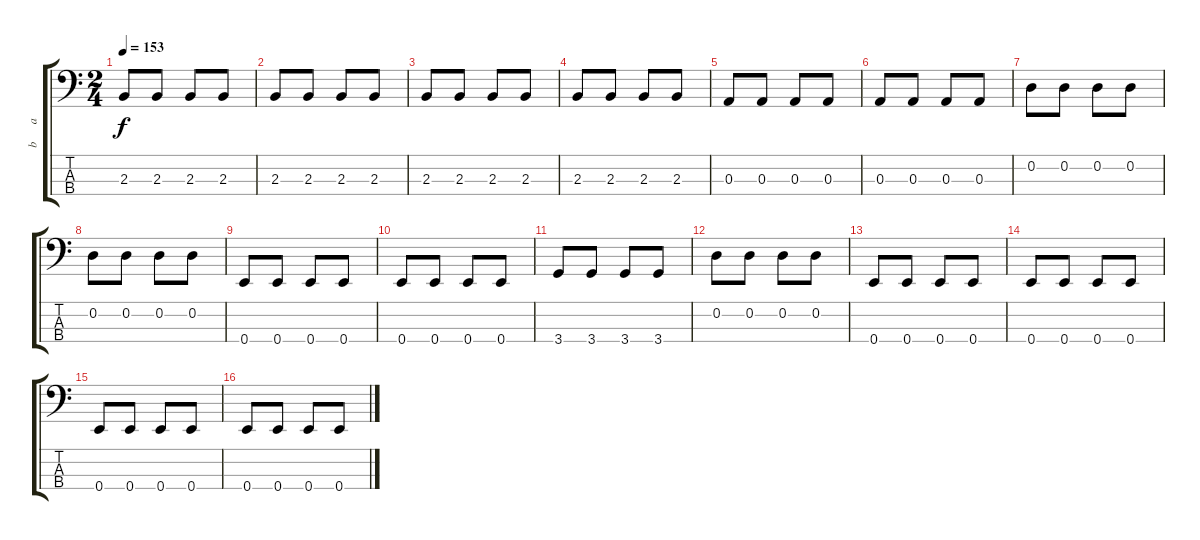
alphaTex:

\track ("b      a       s      s" "b      a  ") {instrument electricbassfinger}
\staff {score tabs}
\tuning (G2 D2 A1 E1) {hide}
\ts (2 4)
\tempo 153
\clef f4
\ks c
2.3.8{dy f} 2.3.8 2.3.8 2.3.8 |
2.3.8 2.3.8 2.3.8 2.3.8 |
2.3.8 2.3.8 2.3.8 2.3.8 |
2.3.8 2.3.8 2.3.8 2.3.8 |
0.3.8 0.3.8 0.3.8 0.3.8 |
0.3.8 0.3.8 0.3.8 0.3.8 |
0.2.8 0.2.8 0.2.8 0.2.8 |
0.2.8 0.2.8 0.2.8 0.2.8 |
0.4.8 0.4.8 0.4.8 0.4.8 |
0.4.8 0.4.8 0.4.8 0.4.8 |
3.4.8 3.4.8 3.4.8 3.4.8 |
0.2.8 0.2.8 0.2.8 0.2.8 |
0.4.8 0.4.8 0.4.8 0.4.8 |
0.4.8 0.4.8 0.4.8 0.4.8 |
0.4.8 0.4.8 0.4.8 0.4.8 |
0.4.8 0.4.8 0.4.8 0.4.8
